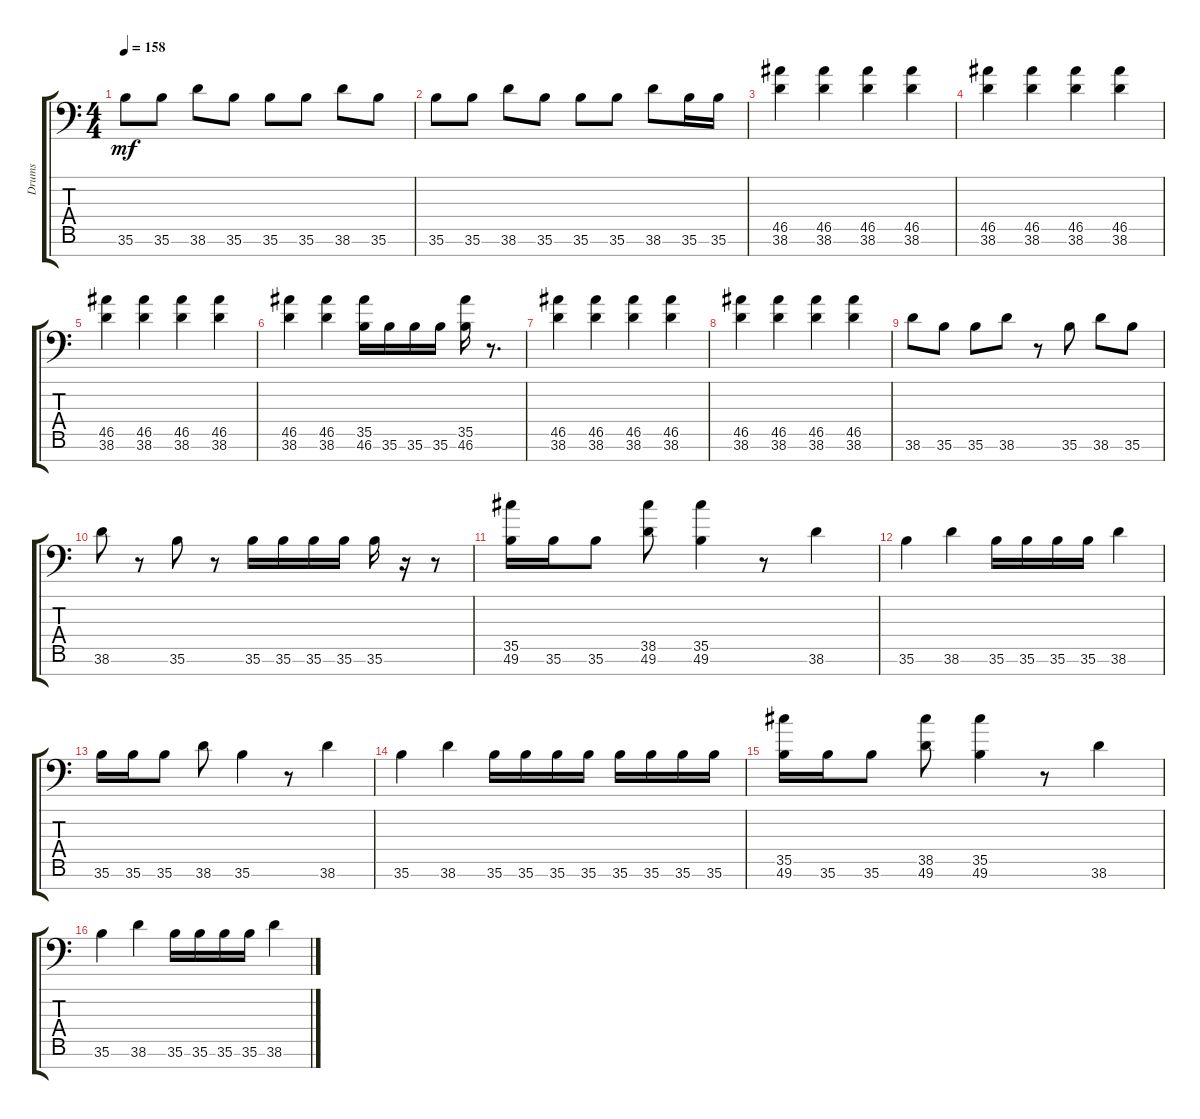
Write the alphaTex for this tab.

\track ("Drums" "Drums") {instrument acousticgrandpiano}
\staff {score tabs}
\tuning (C-1 C-1 C-1 C-1 C-1 C-1 C-1) {hide}
\ts (4 4)
\tempo 158
\clef f4
\ks c
35.6.8{dy mf} 35.6.8 38.6.8 35.6.8 35.6.8 35.6.8 38.6.8 35.6.8 |
35.6.8 35.6.8 38.6.8 35.6.8 35.6.8 35.6.8 38.6.8 35.6.16 35.6.16 |
(46.5 38.6).4 (46.5 38.6).4 (46.5 38.6).4 (46.5 38.6).4 |
(46.5 38.6).4 (46.5 38.6).4 (46.5 38.6).4 (46.5 38.6).4 |
(46.5 38.6).4 (46.5 38.6).4 (46.5 38.6).4 (46.5 38.6).4 |
(46.5 38.6).4 (46.5 38.6).4 (35.5 46.6).16 35.6.16 35.6.16 35.6.16 (35.5 46.6).16 r.8{d} |
(46.5 38.6).4 (46.5 38.6).4 (46.5 38.6).4 (46.5 38.6).4 |
(46.5 38.6).4 (46.5 38.6).4 (46.5 38.6).4 (46.5 38.6).4 |
38.6.8 35.6.8 35.6.8 38.6.8 r.8 35.6.8 38.6.8 35.6.8 |
38.6.8 r.8 35.6.8 r.8 35.6.16 35.6.16 35.6.16 35.6.16 35.6.16 r.16 r.8 |
(35.5 49.6).16 35.6.16 35.6.8 (38.5 49.6).8 (35.5 49.6).4 r.8 38.6.4 |
35.6.4 38.6.4 35.6.16 35.6.16 35.6.16 35.6.16 38.6.4 |
35.6.16 35.6.16 35.6.8 38.6.8 35.6.4 r.8 38.6.4 |
35.6.4 38.6.4 35.6.16 35.6.16 35.6.16 35.6.16 35.6.16 35.6.16 35.6.16 35.6.16 |
(35.5 49.6).16 35.6.16 35.6.8 (38.5 49.6).8 (35.5 49.6).4 r.8 38.6.4 |
35.6.4 38.6.4 35.6.16 35.6.16 35.6.16 35.6.16 38.6.4
